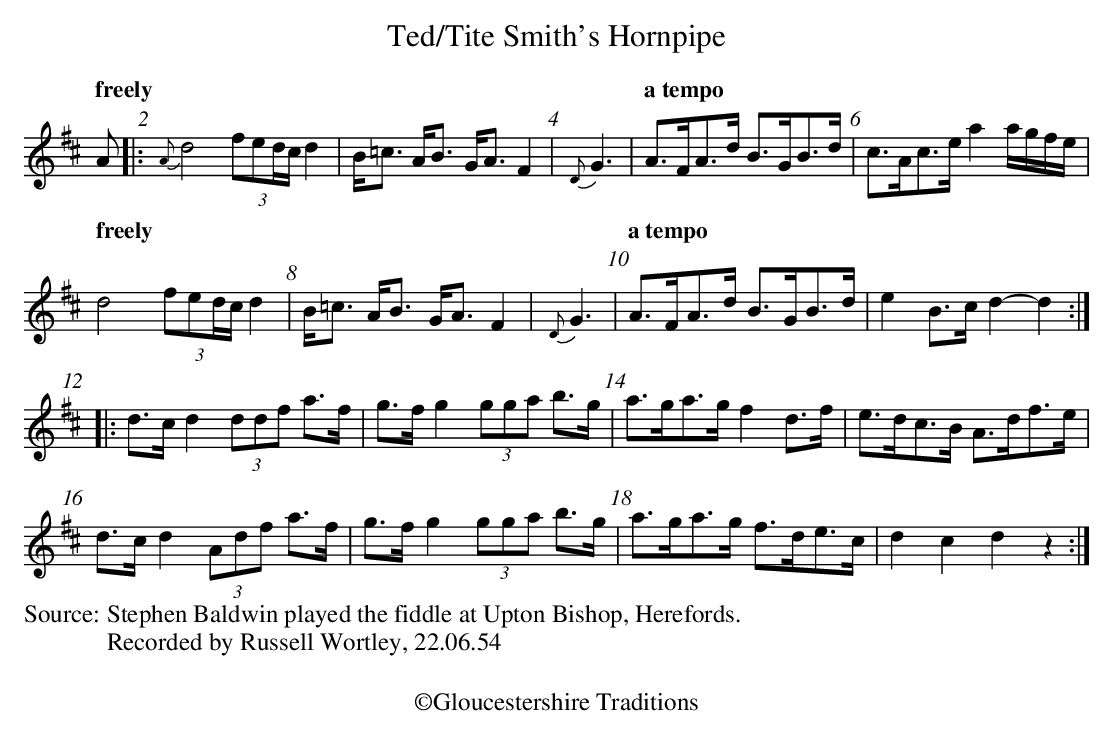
X:1
T:Ted/Tite Smith's Hornpipe
M:none
L:1/8
K:D
[Q:"freely"]A|:{A}d4 (3:2:4fed/c/ d2 | B<=c A<B G<A F2 | {D}G3 |[Q:"a tempo"] A>FA>d B>GB>d | c>Ac>e a2 a/g/f/e/ |
[Q:"freely"]d4 (3:2:4fed/c/ d2 | B<=c A<B G<A F2 | {D }G3 | [Q:"a tempo"] A>FA>d B>GB>d | e2 B>c d2- d2 :|
 |: d>c d2 (3ddf a>f | g>f g2 (3gga b>g | a>ga>g f2 d>f | e>dc>B A>df>e |
d>c d2 (3Adf a>f | g>f g2 (3gga b>g | a>ga>g f>de>c | d2 c2 d2 z2 :|
